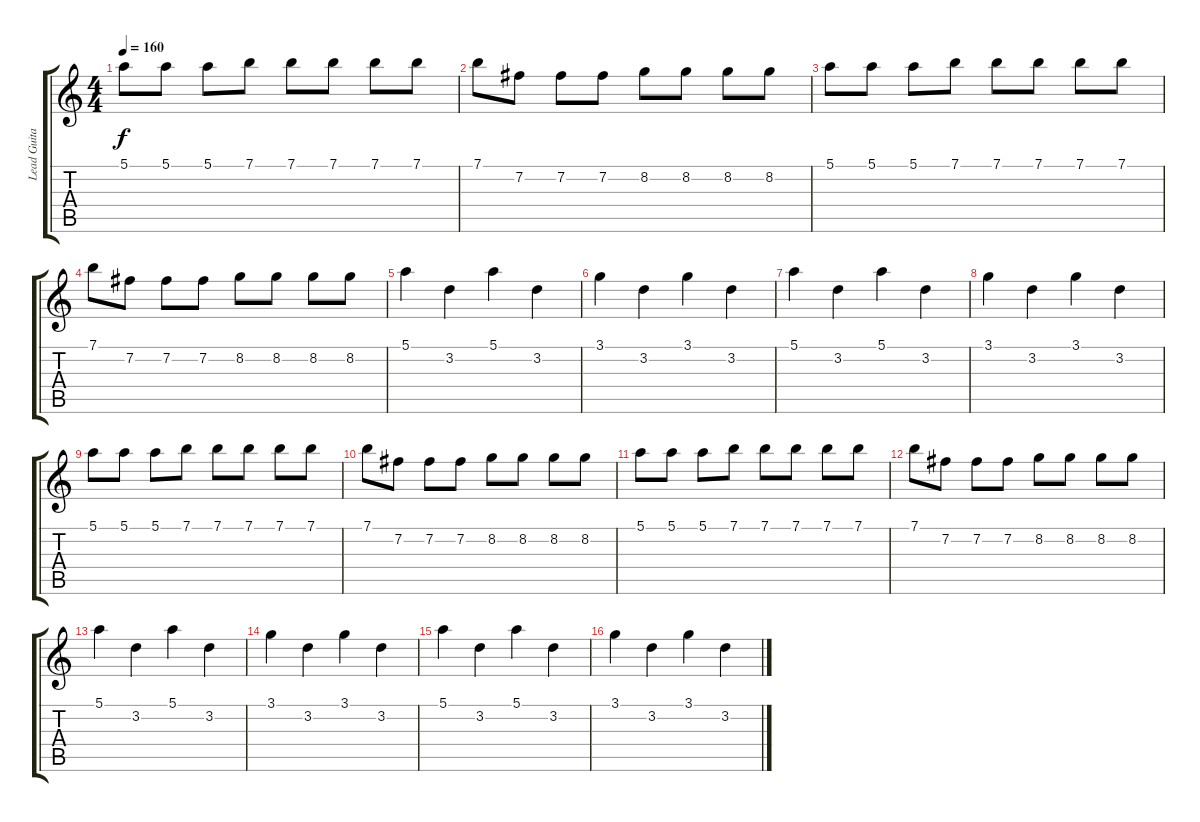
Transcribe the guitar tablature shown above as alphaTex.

\track ("Lead Guitar" "Lead Guita") {instrument overdrivenguitar}
\staff {score tabs}
\tuning (E4 B3 G3 D3 A2 E2) {hide}
\ts (4 4)
\tempo 160
\clef g2
\ks c
5.1.8{dy f} 5.1.8 5.1.8 7.1.8 7.1.8 7.1.8 7.1.8 7.1.8 |
7.1.8 7.2.8 7.2.8 7.2.8 8.2.8 8.2.8 8.2.8 8.2.8 |
5.1.8 5.1.8 5.1.8 7.1.8 7.1.8 7.1.8 7.1.8 7.1.8 |
7.1.8 7.2.8 7.2.8 7.2.8 8.2.8 8.2.8 8.2.8 8.2.8 |
5.1.4 3.2.4 5.1.4 3.2.4 |
3.1.4 3.2.4 3.1.4 3.2.4 |
5.1.4 3.2.4 5.1.4 3.2.4 |
3.1.4 3.2.4 3.1.4 3.2.4 |
5.1.8 5.1.8 5.1.8 7.1.8 7.1.8 7.1.8 7.1.8 7.1.8 |
7.1.8 7.2.8 7.2.8 7.2.8 8.2.8 8.2.8 8.2.8 8.2.8 |
5.1.8 5.1.8 5.1.8 7.1.8 7.1.8 7.1.8 7.1.8 7.1.8 |
7.1.8 7.2.8 7.2.8 7.2.8 8.2.8 8.2.8 8.2.8 8.2.8 |
5.1.4 3.2.4 5.1.4 3.2.4 |
3.1.4 3.2.4 3.1.4 3.2.4 |
5.1.4 3.2.4 5.1.4 3.2.4 |
3.1.4 3.2.4 3.1.4 3.2.4
